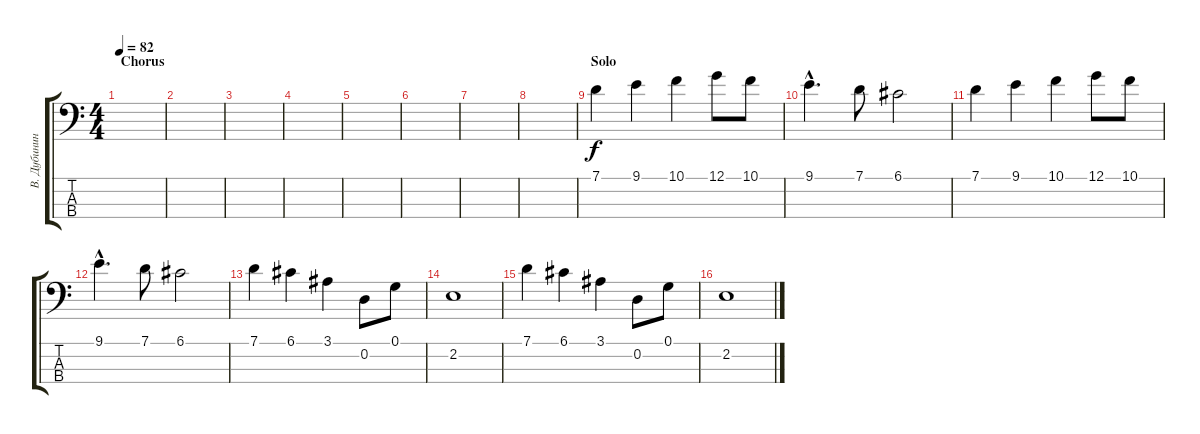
\track ("В. Дубинин" "В. Дубинин") {instrument electricbassfinger}
\staff {score tabs}
\tuning (G2 D2 A1 E1) {hide}
\ts (4 4)
\section ("" "Chorus")
\tempo 82
\clef f4
\ks c
|
|
|
|
|
|
|
|
\section ("" "Solo")
7.1.4 9.1.4 10.1.4 12.1.8 10.1.8 |
9.1{hac}.4{d} 7.1.8 6.1.2 |
7.1.4 9.1.4 10.1.4 12.1.8 10.1.8 |
9.1{hac}.4{d} 7.1.8 6.1.2 |
7.1.4 6.1.4 3.1.4 0.2.8 0.1.8 |
2.2.1 |
7.1.4 6.1.4 3.1.4 0.2.8 0.1.8 |
2.2.1
